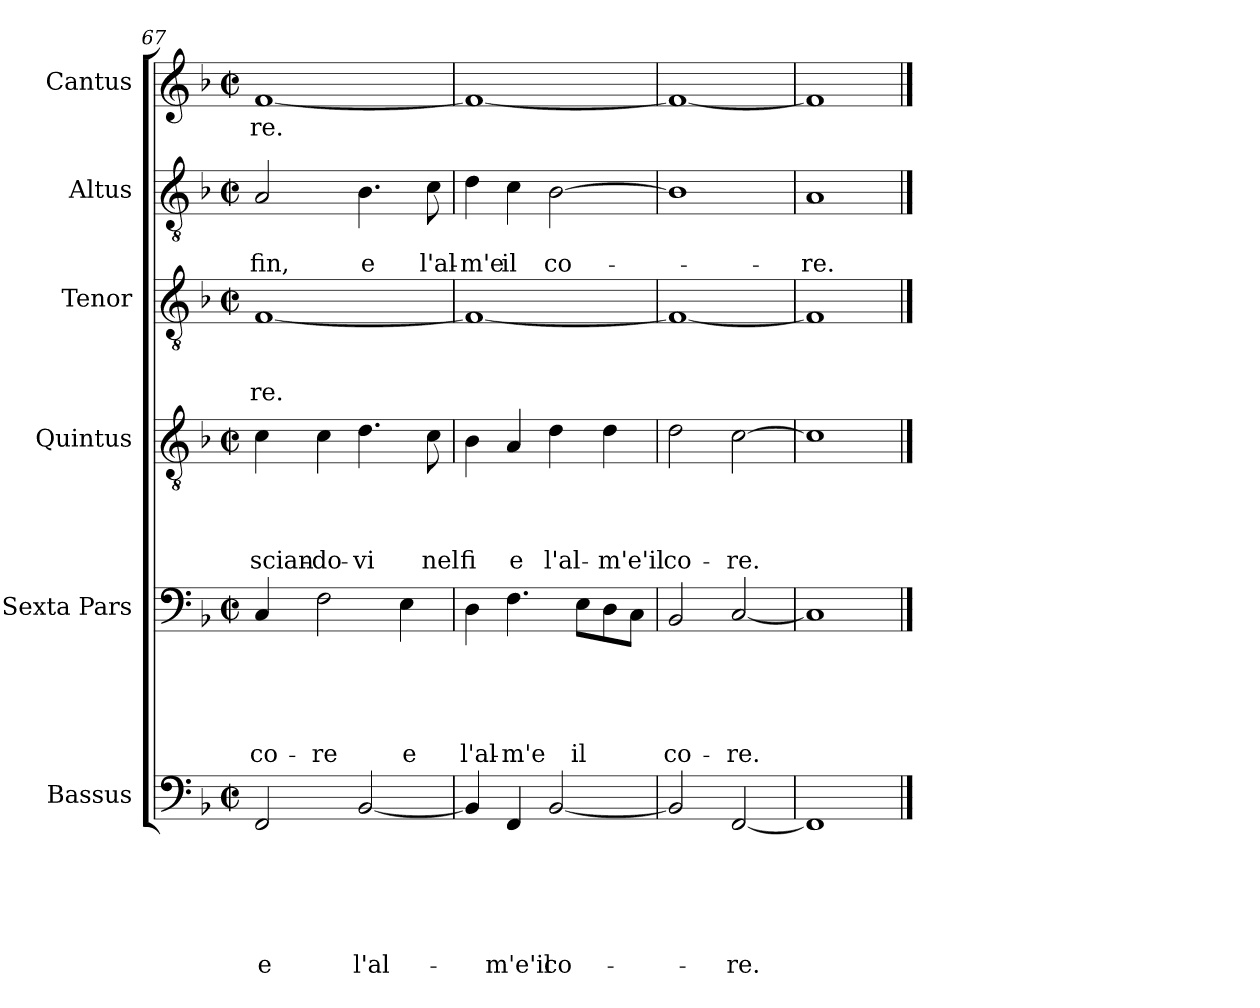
**kern	**text	**text	**text	**text	**text	**text	**kern	**text	**text	**text	**text	**text	**kern	**text	**text	**text	**text	**kern	**text	**text	**text	**kern	**text	**text	**kern	**text
*part6	*part6	*part6	*part6	*part6	*part6	*part6	*part5	*part5	*part5	*part5	*part5	*part5	*part4	*part4	*part4	*part4	*part4	*part3	*part3	*part3	*part3	*part2	*part2	*part2	*part1	*part1
*staff6	*staff6	*staff6	*staff6	*staff6	*staff6	*staff6	*staff5	*staff5	*staff5	*staff5	*staff5	*staff5	*staff4	*staff4	*staff4	*staff4	*staff4	*staff3	*staff3	*staff3	*staff3	*staff2	*staff2	*staff2	*staff1	*staff1
*I"Bassus	*	*	*	*	*	*	*I"Sexta Pars	*	*	*	*	*	*I"Quintus	*	*	*	*	*I"Tenor	*	*	*	*I"Altus	*	*	*I"Cantus	*
*clefF4	*	*	*	*	*	*	*clefF4	*	*	*	*	*	*clefGv2	*	*	*	*	*clefGv2	*	*	*	*clefGv2	*	*	*clefG2	*
*k[b-]	*	*	*	*	*	*	*k[b-]	*	*	*	*	*	*k[b-]	*	*	*	*	*k[b-]	*	*	*	*k[b-]	*	*	*k[b-]	*
*F:	*	*	*	*	*	*	*F:	*	*	*	*	*	*F:	*	*	*	*	*F:	*	*	*	*F:	*	*	*F:	*
*M2/2	*	*	*	*	*	*	*M2/2	*	*	*	*	*	*M2/2	*	*	*	*	*M2/2	*	*	*	*M2/2	*	*	*M2/2	*
*met(c|)	*	*	*	*	*	*	*met(c|)	*	*	*	*	*	*met(c|)	*	*	*	*	*met(c|)	*	*	*	*met(c|)	*	*	*met(c|)	*
=67	=67	=67	=67	=67	=67	=67	=67	=67	=67	=67	=67	=67	=67	=67	=67	=67	=67	=67	=67	=67	=67	=67	=67	=67	=67	=67
2FF/	.	.	.	.	.	e	4C/	.	.	.	.	co-	4c\	.	.	.	-scian-	[1F	.	.	-re.	2A/	.	fin,	[1f	-re.
.	.	.	.	.	.	.	2F\	.	.	.	.	-re	4c\	.	.	.	-do-	.	.	.	.	.	.	.	.	.
[2BB-/	.	.	.	.	.	l'al-	.	.	.	.	.	.	4.d\	.	.	.	-vi	.	.	.	.	4.B-\	.	e	.	.
.	.	.	.	.	.	.	4E\	.	.	.	.	e	.	.	.	.	.	.	.	.	.	.	.	.	.	.
.	.	.	.	.	.	.	.	.	.	.	.	.	8c\	.	.	.	nel	.	.	.	.	8c\	.	l'al-	.	.
=68	=68	=68	=68	=68	=68	=68	=68	=68	=68	=68	=68	=68	=68	=68	=68	=68	=68	=68	=68	=68	=68	=68	=68	=68	=68	=68
4BB-/]	.	.	.	.	.	.	4D\	.	.	.	.	l'al-	4B-\	.	.	.	fi	1F_	.	.	.	4d\	.	-m'e	1f_	.
4FF/	.	.	.	.	.	-m'e'il	4.F\	.	.	.	.	-m'e	4A/	.	.	.	e	.	.	.	.	4c\	.	il	.	.
[2BB-/	.	.	.	.	.	co-	.	.	.	.	.	.	4d\	.	.	.	l'al-	.	.	.	.	[2B-\	.	co-	.	.
.	.	.	.	.	.	.	8E\L	.	.	.	.	il	.	.	.	.	.	.	.	.	.	.	.	.	.	.
.	.	.	.	.	.	.	8D\	.	.	.	.	.	4d\	.	.	.	-m'e'il	.	.	.	.	.	.	.	.	.
.	.	.	.	.	.	.	8C\J	.	.	.	.	.	.	.	.	.	.	.	.	.	.	.	.	.	.	.
!!LO:LB:g=z
=69	=69	=69	=69	=69	=69	=69	=69	=69	=69	=69	=69	=69	=69	=69	=69	=69	=69	=69	=69	=69	=69	=69	=69	=69	=69	=69
2BB-/]	.	.	.	.	.	.	2BB-/	.	.	.	.	co-	2d\	.	.	.	co-	1F_	.	.	.	1B-]	.	.	1f_	.
[2FF/	.	.	.	.	.	-re.	[2C/	.	.	.	.	-re.	[2c\	.	.	.	-re.	.	.	.	.	.	.	.	.	.
=70	=70	=70	=70	=70	=70	=70	=70	=70	=70	=70	=70	=70	=70	=70	=70	=70	=70	=70	=70	=70	=70	=70	=70	=70	=70	=70
1FF]	.	.	.	.	.	.	1C]	.	.	.	.	.	1c]	.	.	.	.	1F]	.	.	.	1A	.	-re.	1f]	.
==	==	==	==	==	==	==	==	==	==	==	==	==	==	==	==	==	==	==	==	==	==	==	==	==	==	==
*-	*-	*-	*-	*-	*-	*-	*-	*-	*-	*-	*-	*-	*-	*-	*-	*-	*-	*-	*-	*-	*-	*-	*-	*-	*-	*-
